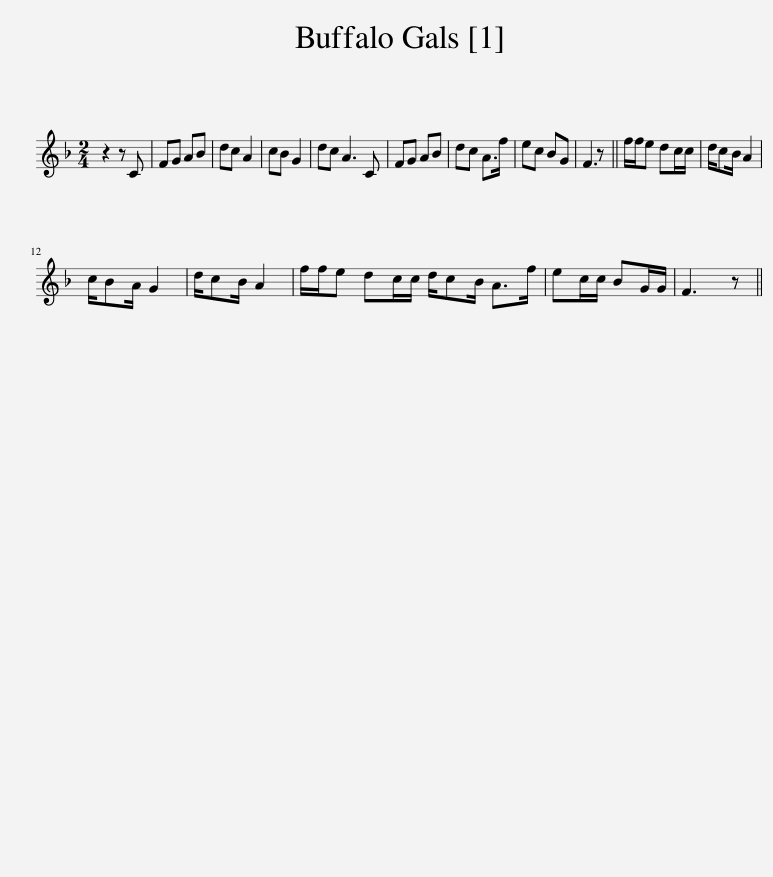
X:1
L:1/8
M:2/4
I:linebreak $
K:F
V:1 treble
V:1
 z2 z C | FG AB | dc A2 | cB G2 | dc A3 C | %5
 FG AB | dc A>f | ec BG | F3 z || f/f/e dc/c/ | %10
 d/cB/ A2 |$ c/BA/ G2 | d/cB/ A2 | f/f/e dc/c/ d/cB/ A>f | ec/c/ BG/G/ | %15
 F3 z || %16
